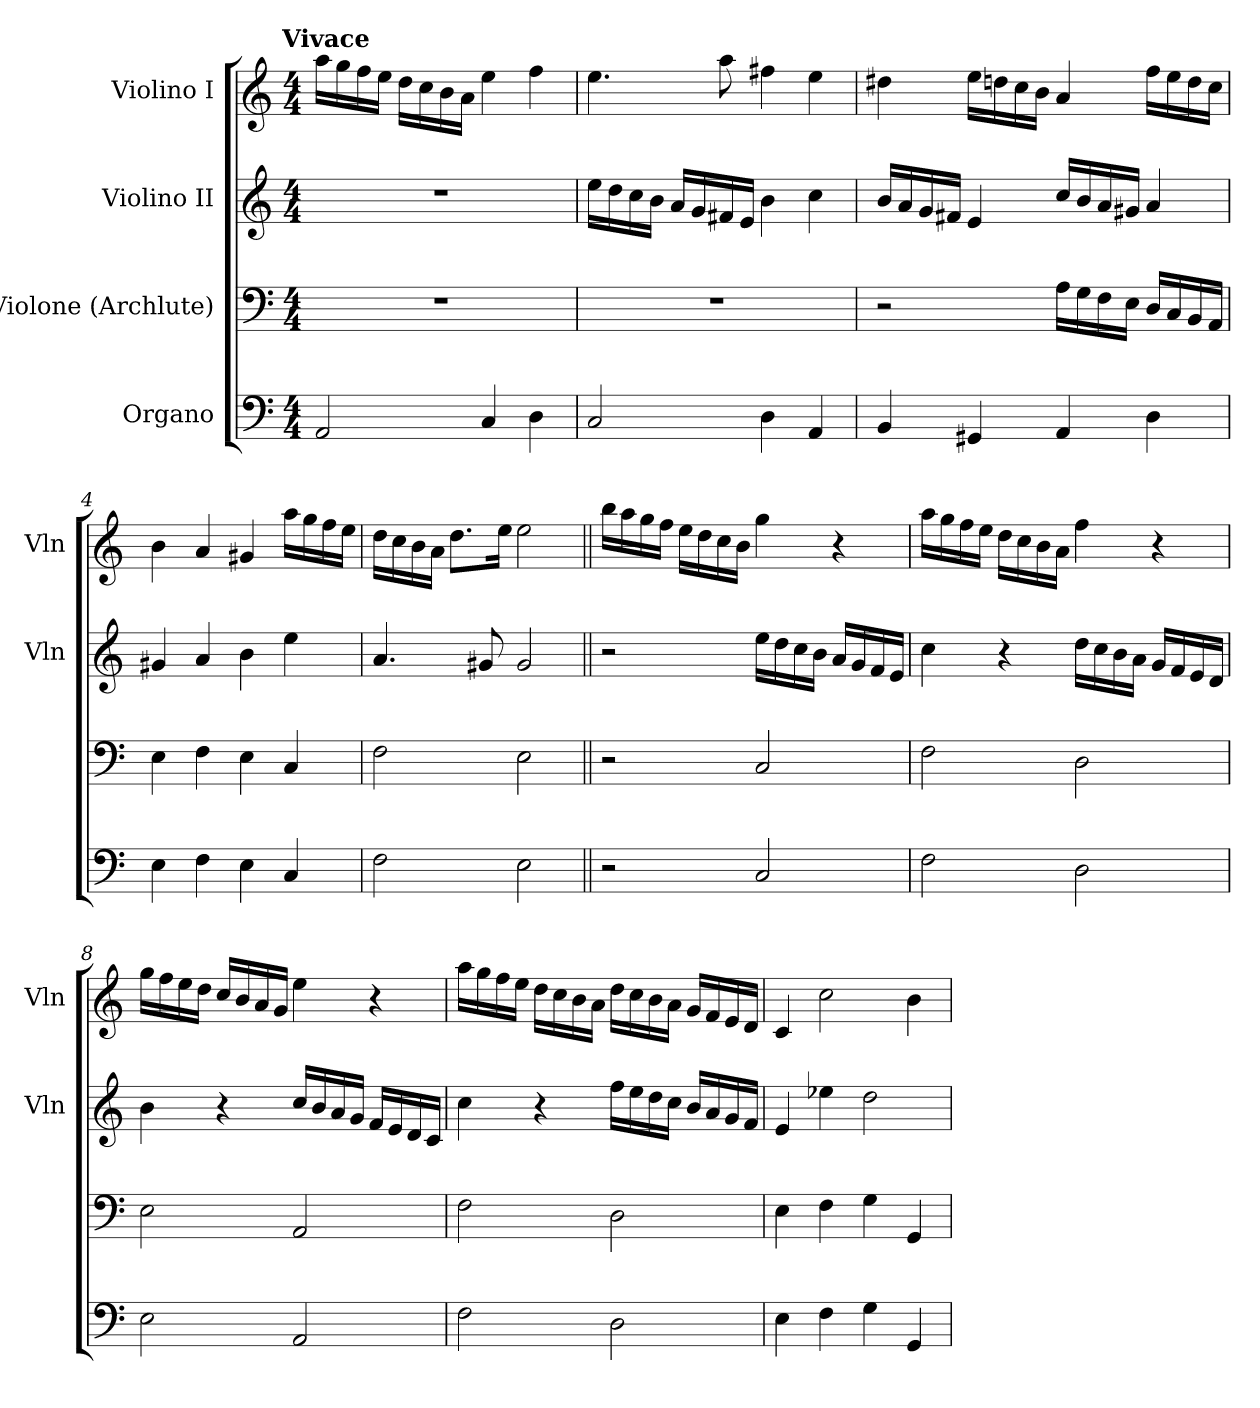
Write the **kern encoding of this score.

**kern	**kern	**kern	**kern
*part4	*part3	*part2	*part1
*staff4	*staff3	*staff2	*staff1
*I"Organo	*I"Violone (Archlute)	*I"Violino II	*I"Violino I
*	*	*I'Vln	*I'Vln
*clefF4	*clefF4	*clefG2	*clefG2
*k[]	*k[]	*k[]	*k[]
*a:	*a:	*a:	*a:
!!LO:TX:omd:t=Vivace
*M4/4	*M4/4	*M4/4	*M4/4
*MM72	*MM72	*MM72	*MM72
=1	=1	=1	=1
2AA/	1r	1r	16aa\LL
.	.	.	16gg\
.	.	.	16ff\
.	.	.	16ee\JJ
.	.	.	16dd\LL
.	.	.	16cc\
.	.	.	16b\
.	.	.	16a\JJ
4C/	.	.	4ee\
4D\	.	.	4ff\
=2	=2	=2	=2
2C/	1r	16ee\LL	4.ee\
.	.	16dd\	.
.	.	16cc\	.
.	.	16b\JJ	.
.	.	16a/LL	.
.	.	16g/	.
.	.	16f#X/	8aa\
.	.	16e/JJ	.
4D\	.	4b\	4ff#X\
4AA/	.	4cc\	4ee\
=3	=3	=3	=3
4BB/	2r	16b/LL	4dd#X\
.	.	16a/	.
.	.	16g/	.
.	.	16f#X/JJ	.
4GG#X/	.	4e/	16ee\LL
.	.	.	16ddn\
.	.	.	16cc\
.	.	.	16b\JJ
4AA/	16A\LL	16cc/LL	4a/
.	16G\	16b/	.
.	16F\	16a/	.
.	16E\JJ	16g#X/JJ	.
4D\	16D/LL	4a/	16ff\LL
.	16C/	.	16ee\
.	16BB/	.	16dd\
.	16AA/JJ	.	16cc\JJ
=4	=4	=4	=4
4E\	4E\	4g#X/	4b\
4F\	4F\	4a/	4a/
4E\	4E\	4b\	4g#X/
4C/	4C/	4ee\	16aa\LL
.	.	.	16gg\
.	.	.	16ff\
.	.	.	16ee\JJ
=5	=5	=5	=5
2F\	2F\	4.a/	16dd\LL
.	.	.	16cc\
.	.	.	16b\
.	.	.	16a\JJ
.	.	.	8.dd\L
.	.	8g#X/	.
.	.	.	16ee\Jk
2E\	2E\	2g#/	2ee\
=6||	=6||	=6||	=6||
2r	2r	2r	16bb\LL
.	.	.	16aa\
.	.	.	16gg\
.	.	.	16ff\JJ
.	.	.	16ee\LL
.	.	.	16dd\
.	.	.	16cc\
.	.	.	16b\JJ
2C/	2C/	16ee\LL	4gg\
.	.	16dd\	.
.	.	16cc\	.
.	.	16b\JJ	.
.	.	16a/LL	4r
.	.	16g/	.
.	.	16f/	.
.	.	16e/JJ	.
=7	=7	=7	=7
2F\	2F\	4cc\	16aa\LL
.	.	.	16gg\
.	.	.	16ff\
.	.	.	16ee\JJ
.	.	4r	16dd\LL
.	.	.	16cc\
.	.	.	16b\
.	.	.	16a\JJ
2D\	2D\	16dd\LL	4ff\
.	.	16cc\	.
.	.	16b\	.
.	.	16a\JJ	.
.	.	16g/LL	4r
.	.	16f/	.
.	.	16e/	.
.	.	16d/JJ	.
=8	=8	=8	=8
2E\	2E\	4b\	16gg\LL
.	.	.	16ff\
.	.	.	16ee\
.	.	.	16dd\JJ
.	.	4r	16cc/LL
.	.	.	16b/
.	.	.	16a/
.	.	.	16g/JJ
2AA/	2AA/	16cc/LL	4ee\
.	.	16b/	.
.	.	16a/	.
.	.	16g/JJ	.
.	.	16f/LL	4r
.	.	16e/	.
.	.	16d/	.
.	.	16c/JJ	.
=9	=9	=9	=9
2F\	2F\	4cc\	16aa\LL
.	.	.	16gg\
.	.	.	16ff\
.	.	.	16ee\JJ
.	.	4r	16dd\LL
.	.	.	16cc\
.	.	.	16b\
.	.	.	16a\JJ
2D\	2D\	16ff\LL	16dd\LL
.	.	16ee\	16cc\
.	.	16dd\	16b\
.	.	16cc\JJ	16a\JJ
.	.	16b/LL	16g/LL
.	.	16a/	16f/
.	.	16g/	16e/
.	.	16f/JJ	16d/JJ
=10	=10	=10	=10
4E\	4E\	4e/	4c/
4F\	4F\	4ee-X\	2cc\
4G\	4G\	2dd\	.
4GG/	4GG/	.	4b\
=	=	=	=
*-	*-	*-	*-
